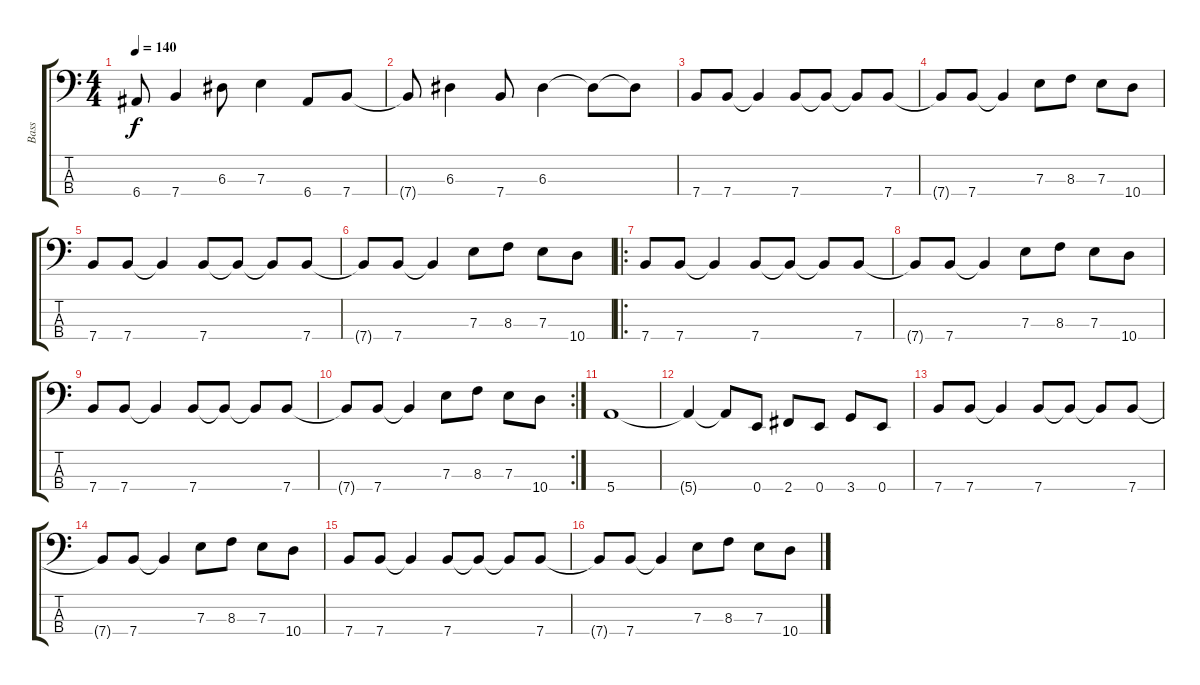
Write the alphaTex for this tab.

\track ("Bass" "Bass") {instrument electricbasspick}
\staff {score tabs}
\tuning (G2 D2 A1 E1) {hide}
\ts (4 4)
\tempo 140
\clef f4
\ks c
6.4.8{dy f} 7.4.4 6.3.8 7.3.4 6.4.8 7.4.8 |
7.4{t}.8 6.3.4 7.4.8 6.3.4 6.3{t}.8 6.3{t}.8 |
7.4.8 7.4.8 7.4{t}.4 7.4.8 7.4{t}.8 7.4{t}.8 7.4.8 |
7.4{t}.8 7.4.8 7.4{t}.4 7.3.8 8.3.8 7.3.8 10.4.8 |
7.4.8 7.4.8 7.4{t}.4 7.4.8 7.4{t}.8 7.4{t}.8 7.4.8 |
7.4{t}.8 7.4.8 7.4{t}.4 7.3.8 8.3.8 7.3.8 10.4.8 |
\ro
7.4.8 7.4.8 7.4{t}.4 7.4.8 7.4{t}.8 7.4{t}.8 7.4.8 |
7.4{t}.8 7.4.8 7.4{t}.4 7.3.8 8.3.8 7.3.8 10.4.8 |
7.4.8 7.4.8 7.4{t}.4 7.4.8 7.4{t}.8 7.4{t}.8 7.4.8 |
\rc 2
7.4{t}.8 7.4.8 7.4{t}.4 7.3.8 8.3.8 7.3.8 10.4.8 |
5.4.1 |
5.4{t}.4 5.4{t}.8 0.4.8 2.4.8 0.4.8 3.4.8 0.4.8 |
7.4.8 7.4.8 7.4{t}.4 7.4.8 7.4{t}.8 7.4{t}.8 7.4.8 |
7.4{t}.8 7.4.8 7.4{t}.4 7.3.8 8.3.8 7.3.8 10.4.8 |
7.4.8 7.4.8 7.4{t}.4 7.4.8 7.4{t}.8 7.4{t}.8 7.4.8 |
7.4{t}.8 7.4.8 7.4{t}.4 7.3.8 8.3.8 7.3.8 10.4.8
